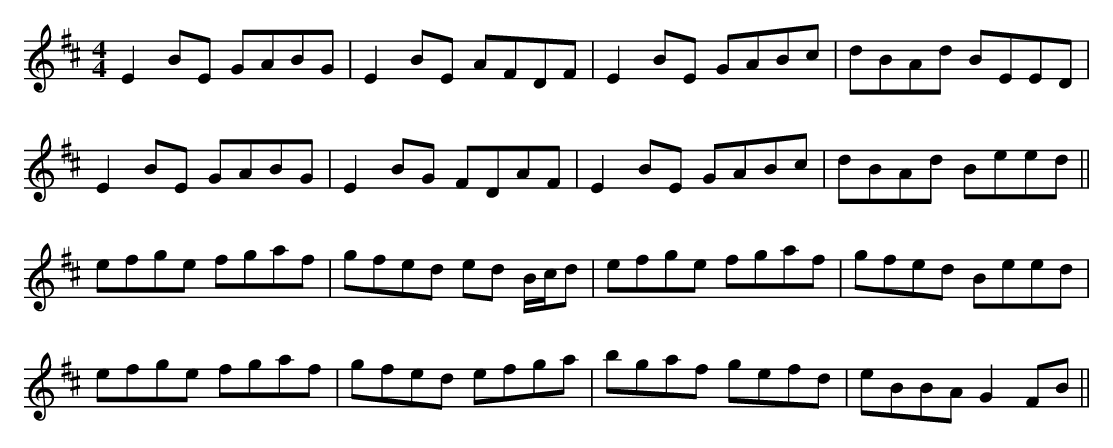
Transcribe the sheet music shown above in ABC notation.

X:1
M:4/4
K:Edor
E2 BE GABG|E2BE AFDF|E2 BE GABc|dBAd BEED|
E2 BE GABG|E2BG FDAF|E2 BE GABc|dBAd Beed||
efge fgaf|gfed ed B/c/d|efge fgaf|gfed Beed|
efge fgaf|gfed efga|bgaf gefd|eBBA G2FB||
